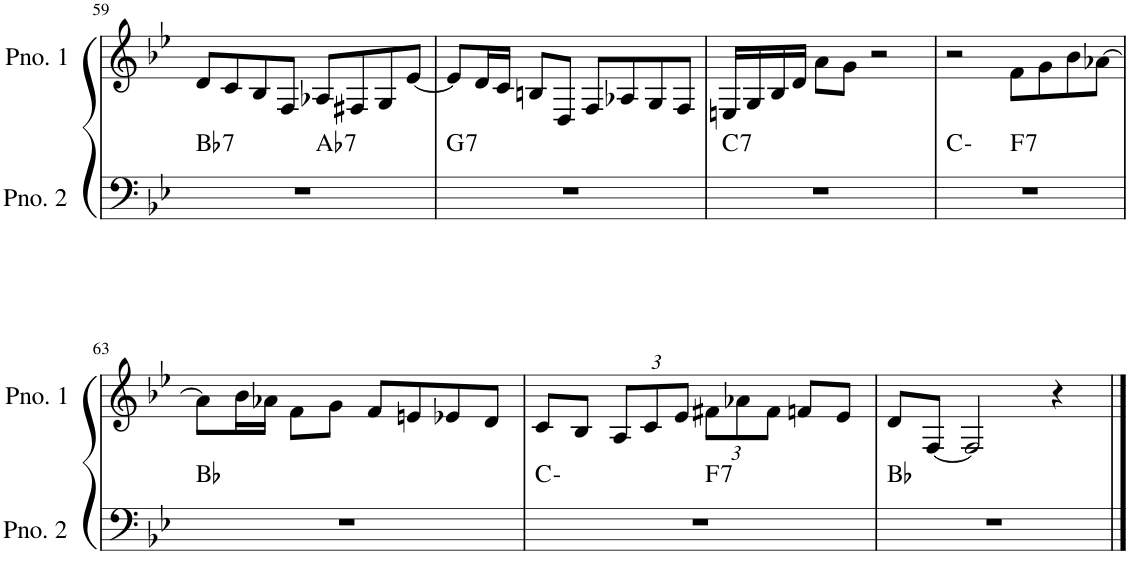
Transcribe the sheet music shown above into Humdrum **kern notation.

**kern	**harte	**kern
*part2	*part2	*part1
*staff2	*	*staff1
*I"ピアノ 2	*	*I"ピアノ 1
!!LO:PB:g=z
*clefF4	*	*clefG2
*k[b-e-]	*	*k[b-e-]
*M4/4	*	*M4/4
=59	=59	=59
!	!LO:H:kt=7	!
*^	*	*
1r	2ryy	Bb:7	8d/L
.	.	.	8c/
.	.	.	8B-/
.	.	.	8F/J
!	!	!LO:H:kt=7	!
.	2ryy	Ab:7	8A-X/L
.	.	.	8F#X/
.	.	.	8G/
.	.	.	[8e-/J
=60	=60	=60	=60
!	!	!LO:H:kt=7	!
*v	*v	*	*
1r	G:7	8e-/L]
.	.	16d/L
.	.	16c/JJ
.	.	8Bn/L
.	.	8D/J
.	.	8F/L
.	.	8A-X/
.	.	8G/
.	.	8F/J
=61	=61	=61
!	!LO:H:kt=7	!
1r	C:7	16En/LL
.	.	16G/
.	.	16B-/
.	.	16d/JJ
.	.	8a\L
.	.	8g\J
.	.	2r
=62	=62	=62
*^	*	*
1r	2ryy	C:min	2r
!	!	!LO:H:kt=7	!
.	2ryy	F:7	8f\L
.	.	.	8g\
.	.	.	8b-\
.	.	.	[8a-X\J
*v	*v	*	*
!!LO:LB:g=z
=63	=63	=63
1r	Bb:maj	8a-\L]
.	.	16b-\L
.	.	16a-X\JJ
.	.	8f\L
.	.	8g\J
.	.	8f/L
.	.	8en/
.	.	8e-X/
.	.	8d/J
=64	=64	=64
*^	*	*
1r	2ryy	C:min	8c/L
.	.	.	8B-/J
*	*	*	*Xbrackettup
.	.	.	12A/L
.	.	.	12c/
.	.	.	12e-/J
!	!	!LO:H:kt=7	!
.	2ryy	F:7	12f#X\L
.	.	.	12a-X\
.	.	.	12f#\J
.	.	.	8fn/L
.	.	.	8e-/J
*v	*v	*	*
=65	=65	=65
1r	Bb:maj	8d/L
.	.	[8F/J
.	.	2F/]
.	.	4r
==	==	==
*-	*-	*-
